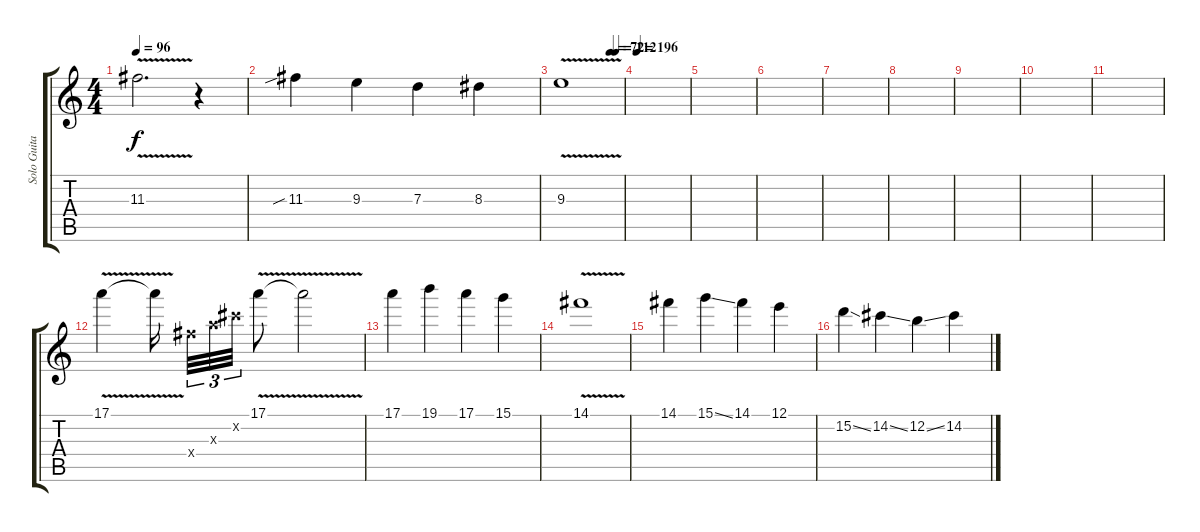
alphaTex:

\track ("Solo Guitar(L)" "Solo Guita") {instrument distortionguitar}
\staff {score tabs}
\tuning (E4 B3 G3 D3 A2 E2) {hide}
\ts (4 4)
\tempo 96
\clef g2
\ks c
11.3{v}.2{d dy f} r.4 |
11.3{sib}.4 9.3.4 7.3.4 8.3.4 |
\tempo (72 0.7916666666666666)
\tempo (112 0.875)
9.3{v}.1 |
\tempo 196
|
|
|
|
|
|
|
|
17.1{v}.4 17.1{t}.16{beam splitsecondary} 16.4{x}.32{tu (3 2)} 14.3{x}.32{tu (3 2)} 14.2{x}.32{tu (3 2)} 17.1{v}.8 17.1{t}.2 |
17.1.4 19.1.4 17.1.4 15.1.4 |
14.1{v}.1 |
14.1.4 15.1{ss}.4 14.1.4 12.1.4 |
15.2{ss}.4 14.2{ss}.4 12.2{ss}.4 14.2{ss}.4
